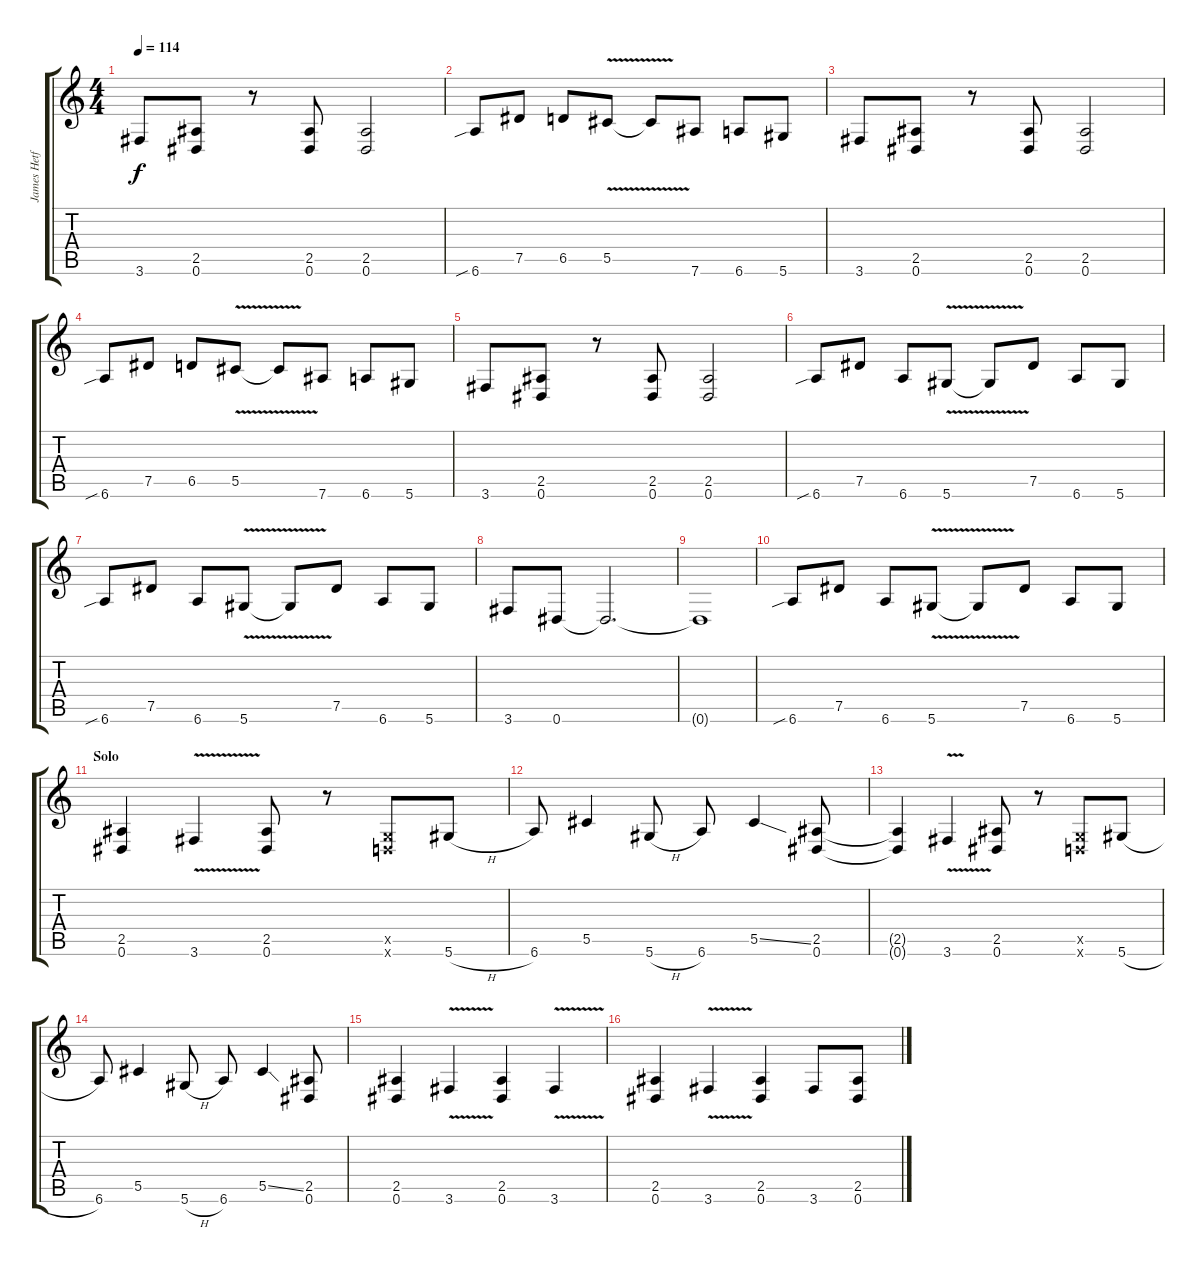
\track ("James Hetfield" "James Hetf") {instrument distortionguitar}
\staff {score tabs}
\tuning (Eb4 Bb3 Gb3 Db3 Ab2 Eb2) {hide}
\ts (4 4)
\tempo 114
\clef g2
\ks c
3.6.8{dy f} (2.5 0.6).8 r.8 (2.5 0.6).8 (2.5 0.6).2 |
6.6{sib}.8 7.5.8 6.5.8 5.5{v}.8 5.5{t}.8 7.6.8 6.6.8 5.6.8 |
3.6.8 (2.5 0.6).8 r.8 (2.5 0.6).8 (2.5 0.6).2 |
6.6{sib}.8 7.5.8 6.5.8 5.5{v}.8 5.5{t}.8 7.6.8 6.6.8 5.6.8 |
3.6.8 (2.5 0.6).8 r.8 (2.5 0.6).8 (2.5 0.6).2 |
6.6{sib}.8 7.5.8 6.6.8 5.6{v}.8 5.6{t}.8 7.5.8 6.6.8 5.6.8 |
6.6{sib}.8 7.5.8 6.6.8 5.6{v}.8 5.6{t}.8 7.5.8 6.6.8 5.6.8 |
3.6.8 0.6.8 0.6{t}.2{d} |
0.6{t}.1 |
6.6{sib}.8 7.5.8 6.6.8 5.6{v}.8 5.6{t}.8 7.5.8 6.6.8 5.6.8 |
\section ("" "Solo")
(2.5 0.6).4 3.6{v}.4 (2.5 0.6).8 r.8 (-1.5{x} -1.6{x}).8 5.6{h}.8 |
6.6.8 5.5.4 5.6{h}.8 6.6.8 5.5{ss}.4 (2.5 0.6).8 |
(2.5{t} 0.6{t}).4 3.6{v}.4 (2.5 0.6).8 r.8 (-1.5{x} -1.6{x}).8 5.6{h}.8 |
6.6.8 5.5.4 5.6{h}.8 6.6.8 5.5{ss}.4 (2.5 0.6).8 |
(2.5 0.6).4 3.6{v}.4 (2.5 0.6).4 3.6{v}.4 |
(2.5 0.6).4 3.6{v}.4 (2.5 0.6).4 3.6.8 (2.5 0.6).8
